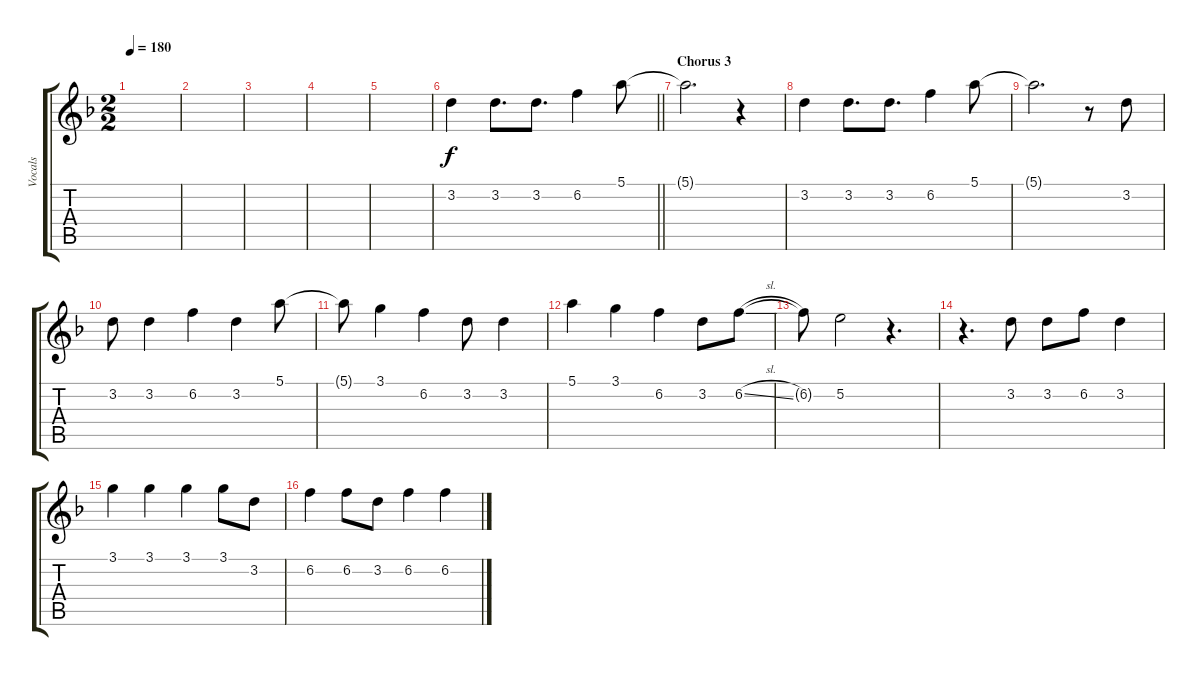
\track ("Vocals" "Vocals") {instrument electricguitarclean}
\staff {score tabs}
\tuning (E4 B3 G3 D3 A2 E2) {hide}
\ts (2 2)
\tempo 180
\clef g2
\ks dminor
|
|
|
|
|
\barLineRight lightlight
3.2.4 3.2.8{d} 3.2.8{d} 6.2.4 5.1.8 |
\section ("" "Chorus 3")
5.1{t}.2{d} r.4 |
3.2.4 3.2.8{d} 3.2.8{d} 6.2.4 5.1.8 |
5.1{t}.2{d} r.8 3.2.8 |
3.2.8 3.2.4 6.2.4 3.2.4 5.1.8 |
5.1{t}.8 3.1.4 6.2.4 3.2.8 3.2.4 |
5.1.4 3.1.4 6.2.4 3.2.8 6.2{sl}.8 |
6.2{t}.8 5.2.2 r.4{d} |
r.4{d} 3.2.8 3.2.8 6.2.8 3.2.4 |
3.1.4 3.1.4 3.1.4 3.1.8 3.2.8 |
6.2.4 6.2.8 3.2.8 6.2.4 6.2.4
